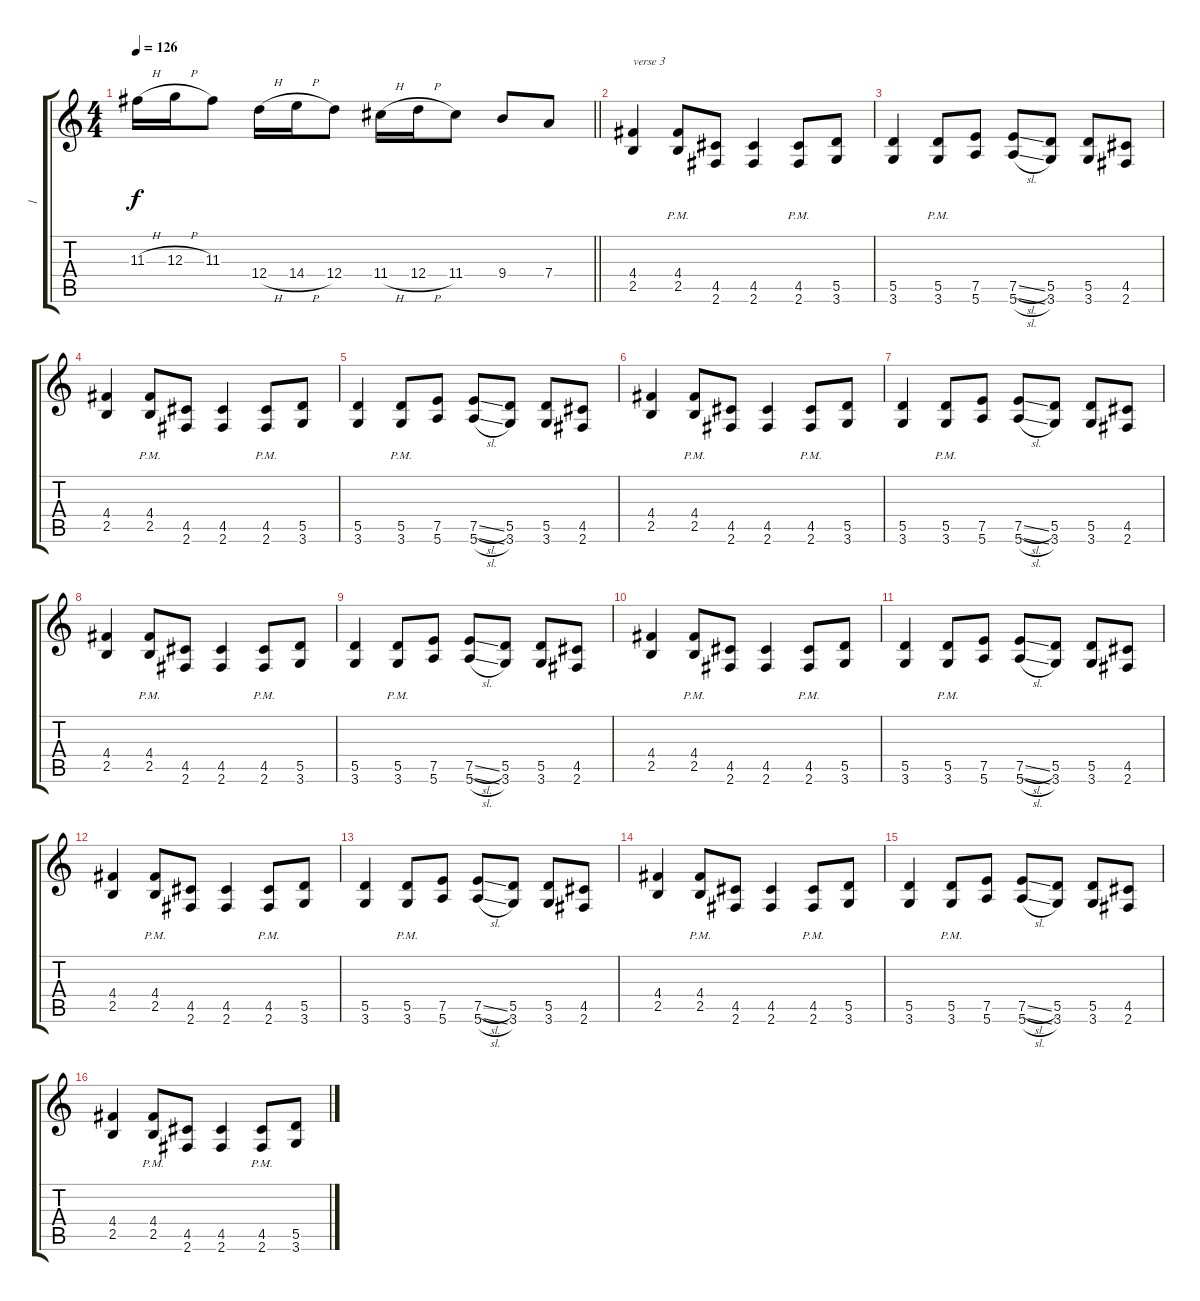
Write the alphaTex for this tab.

\track ("1" "1") {instrument overdrivenguitar}
\staff {score tabs}
\tuning (E4 B3 G3 D3 A2 E2) {hide}
\ts (4 4)
\tempo 126
\clef g2
\barLineRight lightlight
\ks c
11.3{h}.16{dy f} 12.3{h}.16 11.3.8 12.4{h}.16 14.4{h}.16 12.4.8 11.4{h}.16 12.4{h}.16 11.4.8 9.4.8 7.4.8 |
(4.4 2.5).4{txt "verse 3"} (4.4{pm} 2.5{pm}).8 (4.5 2.6).8 (4.5 2.6).4 (4.5{pm} 2.6{pm}).8 (5.5 3.6).8 |
(5.5 3.6).4 (5.5{pm} 3.6{pm}).8 (7.5 5.6).8 (7.5{sl} 5.6{sl}).8 (5.5 3.6).8 (5.5 3.6).8 (4.5 2.6).8 |
(4.4 2.5).4 (4.4{pm} 2.5{pm}).8 (4.5 2.6).8 (4.5 2.6).4 (4.5{pm} 2.6{pm}).8 (5.5 3.6).8 |
(5.5 3.6).4 (5.5{pm} 3.6{pm}).8 (7.5 5.6).8 (7.5{sl} 5.6{sl}).8 (5.5 3.6).8 (5.5 3.6).8 (4.5 2.6).8 |
(4.4 2.5).4 (4.4{pm} 2.5{pm}).8 (4.5 2.6).8 (4.5 2.6).4 (4.5{pm} 2.6{pm}).8 (5.5 3.6).8 |
(5.5 3.6).4 (5.5{pm} 3.6{pm}).8 (7.5 5.6).8 (7.5{sl} 5.6{sl}).8 (5.5 3.6).8 (5.5 3.6).8 (4.5 2.6).8 |
(4.4 2.5).4 (4.4{pm} 2.5{pm}).8 (4.5 2.6).8 (4.5 2.6).4 (4.5{pm} 2.6{pm}).8 (5.5 3.6).8 |
(5.5 3.6).4 (5.5{pm} 3.6{pm}).8 (7.5 5.6).8 (7.5{sl} 5.6{sl}).8 (5.5 3.6).8 (5.5 3.6).8 (4.5 2.6).8 |
(4.4 2.5).4 (4.4{pm} 2.5{pm}).8 (4.5 2.6).8 (4.5 2.6).4 (4.5{pm} 2.6{pm}).8 (5.5 3.6).8 |
(5.5 3.6).4 (5.5{pm} 3.6{pm}).8 (7.5 5.6).8 (7.5{sl} 5.6{sl}).8 (5.5 3.6).8 (5.5 3.6).8 (4.5 2.6).8 |
(4.4 2.5).4 (4.4{pm} 2.5{pm}).8 (4.5 2.6).8 (4.5 2.6).4 (4.5{pm} 2.6{pm}).8 (5.5 3.6).8 |
(5.5 3.6).4 (5.5{pm} 3.6{pm}).8 (7.5 5.6).8 (7.5{sl} 5.6{sl}).8 (5.5 3.6).8 (5.5 3.6).8 (4.5 2.6).8 |
(4.4 2.5).4 (4.4{pm} 2.5{pm}).8 (4.5 2.6).8 (4.5 2.6).4 (4.5{pm} 2.6{pm}).8 (5.5 3.6).8 |
(5.5 3.6).4 (5.5{pm} 3.6{pm}).8 (7.5 5.6).8 (7.5{sl} 5.6{sl}).8 (5.5 3.6).8 (5.5 3.6).8 (4.5 2.6).8 |
(4.4 2.5).4 (4.4{pm} 2.5{pm}).8 (4.5 2.6).8 (4.5 2.6).4 (4.5{pm} 2.6{pm}).8 (5.5 3.6).8
